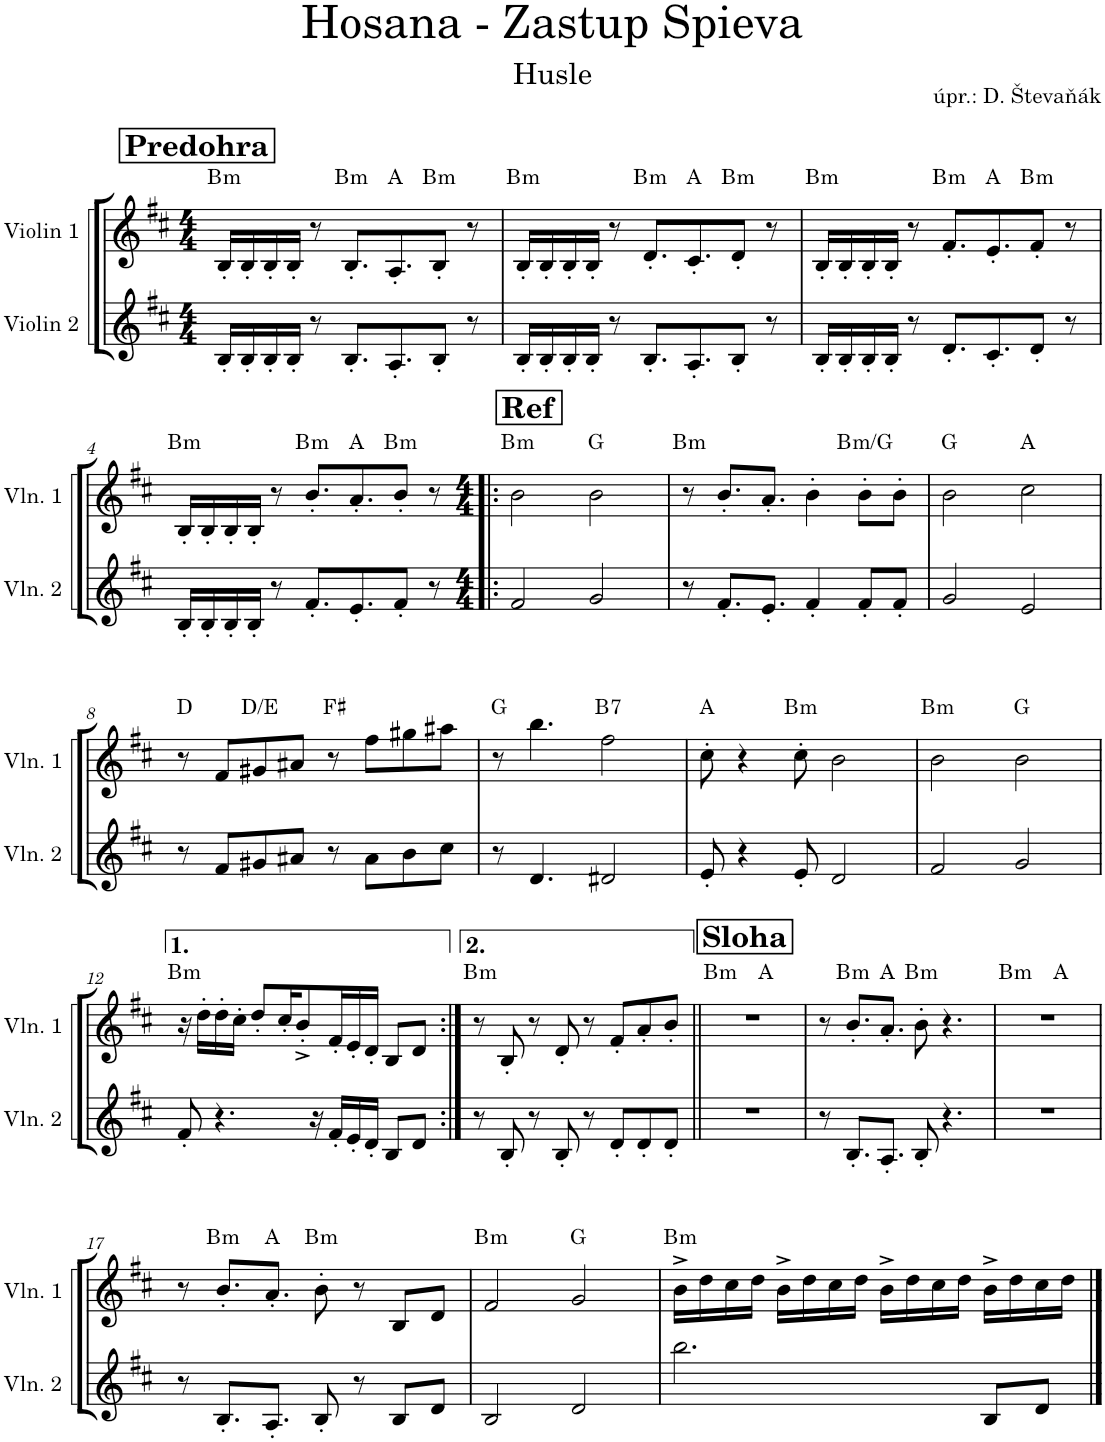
**kern	**kern	**harte
*part2	*part1	*part1
*staff2	*staff1	*
*I"Violin 2	*I"Violin 1	*
*I'Vln. 2	*I'Vln. 1	*
*clefG2	*clefG2	*
*k[f#c#]	*k[f#c#]	*
*M4/4	*M4/4	*
!!LO:REH:place=s1:a:B:cj:fs=14:t=Predohra
=1	=1	=1
!	!	!LO:H:kt=m
16B'/LL	16B'/LL	B:min
16B'/	16B'/	.
16B'/	16B'/	.
16B'/JJ	16B'/JJ	.
8r	8r	.
!	!	!LO:H:kt=m
8.B'/L	8.B'/L	B:min
8.A'/	8.A'/	A:maj
!	!	!LO:H:kt=m
8B'/J	8B'/J	B:min
8r	8r	.
=2	=2	=2
!	!	!LO:H:kt=m
16B'/LL	16B'/LL	B:min
16B'/	16B'/	.
16B'/	16B'/	.
16B'/JJ	16B'/JJ	.
8r	8r	.
!	!	!LO:H:kt=m
8.B'/L	8.d'/L	B:min
8.A'/	8.c#'/	A:maj
!	!	!LO:H:kt=m
8B'/J	8d'/J	B:min
8r	8r	.
=3	=3	=3
!	!	!LO:H:kt=m
16B'/LL	16B'/LL	B:min
16B'/	16B'/	.
16B'/	16B'/	.
16B'/JJ	16B'/JJ	.
8r	8r	.
!	!	!LO:H:kt=m
8.d'/L	8.f#'/L	B:min
8.c#'/	8.e'/	A:maj
!	!	!LO:H:kt=m
8d'/J	8f#'/J	B:min
8r	8r	.
!!LO:LB:g=z
=4	=4	=4
!	!	!LO:H:kt=m
16B'/LL	16B'/LL	B:min
16B'/	16B'/	.
16B'/	16B'/	.
16B'/JJ	16B'/JJ	.
8r	8r	.
!	!	!LO:H:kt=m
8.f#'/L	8.b'/L	B:min
8.e'/	8.a'/	A:maj
!	!	!LO:H:kt=m
8f#'/J	8b'/J	B:min
8r	8r	.
!!LO:REH:place=s1:a:B:cj:fs=14:t=Ref
=5!|:	=5!|:	=5!|:
*M4/4	*M4/4	*
!	!	!LO:H:kt=m
2f#/	2b\	B:min
2g/	2b\	G:maj
=6	=6	=6
!	!	!LO:H:kt=m
8r	8r	B:min
8.f#'/L	8.b'/L	.
8.e'/J	8.a'/J	.
4f#'/	4b'\	.
!	!	!LO:H:kt=m
8f#'/L	8b'\L	B:min/b6
8f#'/J	8b'\J	.
=7	=7	=7
2g/	2b\	G:maj
2e/	2cc#\	A:maj
!!LO:LB:g=z
=8	=8	=8
8r	8r	D:maj
8f#/L	8f#/L	.
8g#X/	8g#X/	D:maj/2
8a#X/J	8a#X/J	.
8r	8r	F#:maj
8a#\L	8ff#\L	.
8b\	8gg#X\	.
8cc#\J	8aa#X\J	.
=9	=9	=9
8r	8r	G:maj
4.d/	4.bb\	.
!	!	!LO:H:kt=7
2d#X/	2ff#\	B:7
=10	=10	=10
8e'/	8cc#'\	A:maj
4r	4r	.
!	!	!LO:H:kt=m
8e'/	8cc#'\	B:min
2d/	2b\	.
=11	=11	=11
!	!	!LO:H:kt=m
2f#/	2b\	B:min
2g/	2b\	G:maj
!!LO:LB:g=z
=12	=12	=12
!	!	!LO:H:kt=m
8f#'/	16r	B:min
.	16dd'\LL	.
4.r	16dd'\	.
.	16cc#'\JJ	.
.	8dd'/L	.
.	16cc#'/K	.
.	8b'^/	.
16r	.	.
16f#'/LL	16f#'/L	.
16e'/	16e'/	.
16d'/JJ	16d'/JJ	.
8B/L	8B/L	.
8d/J	8d/J	.
=13:|!	=13:|!	=13:|!
!	!	!LO:H:kt=m
8r	8r	B:min
8B'/	8B'/	.
8r	8r	.
8B'/	8d'/	.
8r	8r	.
8d'/L	8f#'/L	.
8d'/	8a'/	.
8d'/J	8b'/J	.
!!LO:REH:place=s1:a:B:cj:fs=14:t=Sloha
=14||	=14||	=14||
!	!	!LO:H:kt=m
*	*^	*
1r	1r	2ryy	B:min
.	.	2ryy	A:maj
*	*v	*v	*
=15	=15	=15
8r	8r	.
!	!	!LO:H:kt=m
8.B'/L	8.b'/L	B:min
8.A'/J	8.a'/J	A:maj
!	!	!LO:H:kt=m
8B'/	8b'\	B:min
4.r	4.r	.
=16	=16	=16
!	!	!LO:H:kt=m
*	*^	*
1r	1r	2ryy	B:min
.	.	2ryy	A:maj
*	*v	*v	*
!!LO:LB:g=z
=17	=17	=17
8r	8r	.
!	!	!LO:H:kt=m
8.B'/L	8.b'/L	B:min
8.A'/J	8.a'/J	A:maj
!	!	!LO:H:kt=m
8B'/	8b'\	B:min
8r	8r	.
8B/L	8B/L	.
8d/J	8d/J	.
=18	=18	=18
!	!	!LO:H:kt=m
2B/	2f#/	B:min
2d/	2g/	G:maj
=19	=19	=19
!	!	!LO:H:kt=m
2.bb\	16b^\LL	B:min
.	16dd\	.
.	16cc#\	.
.	16dd\JJ	.
.	16b^\LL	.
.	16dd\	.
.	16cc#\	.
.	16dd\JJ	.
.	16b^\LL	.
.	16dd\	.
.	16cc#\	.
.	16dd\JJ	.
8B/L	16b^\LL	.
.	16dd\	.
8d/J	16cc#\	.
.	16dd\JJ	.
==	==	==
*-	*-	*-
